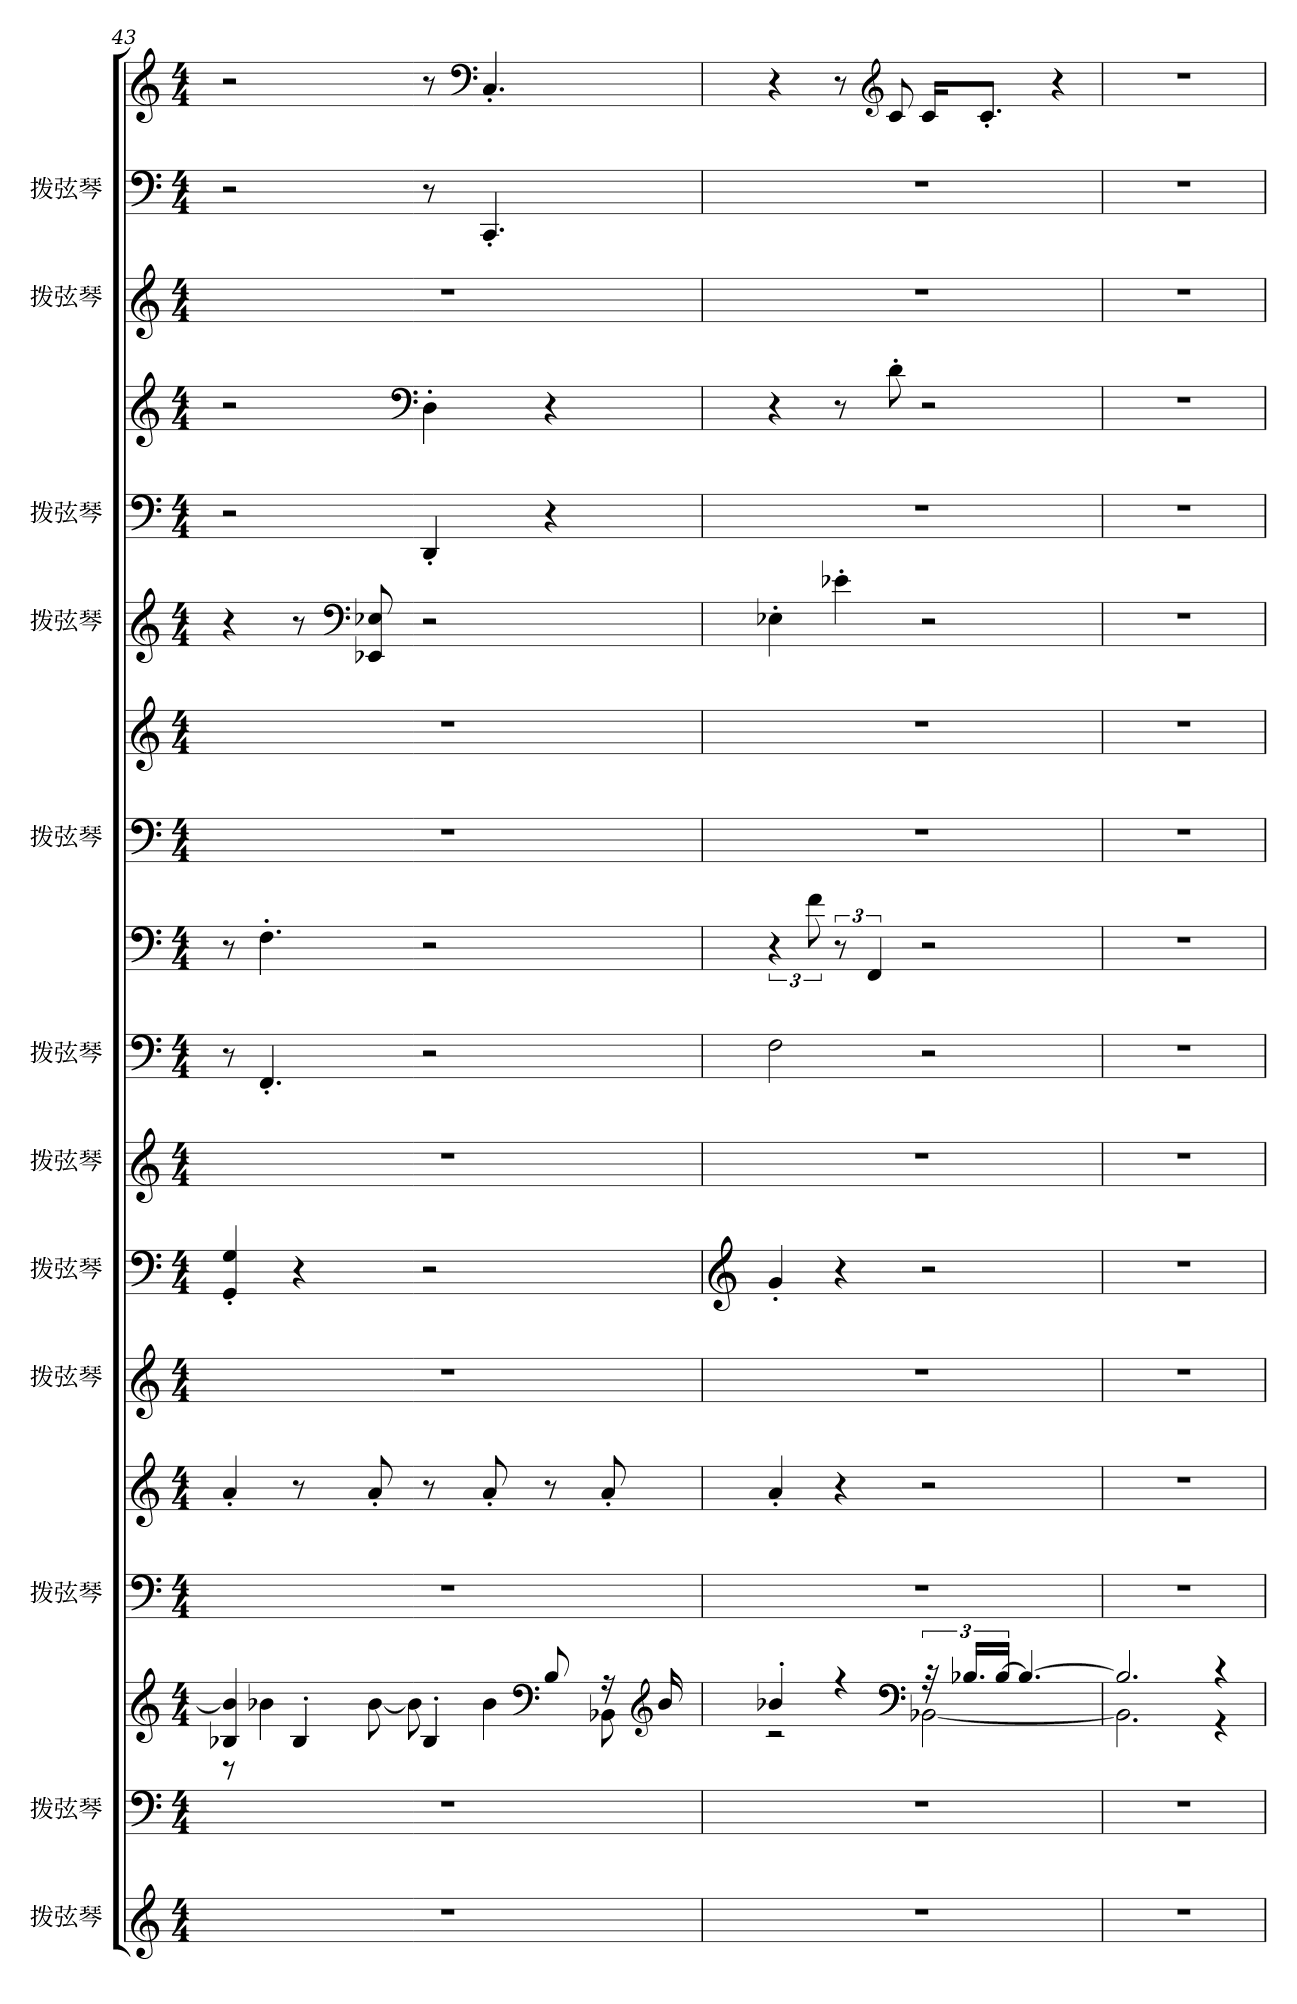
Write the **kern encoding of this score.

**kern	**kern	**kern	**kern	**kern	**kern	**kern	**kern	**kern	**kern	**kern	**kern	**kern	**kern	**kern	**kern	**kern	**kern
*part12	*part11	*part11	*part10	*part10	*part9	*part8	*part7	*part6	*part6	*part5	*part5	*part4	*part3	*part3	*part2	*part1	*part1
*staff18	*staff17	*staff16	*staff15	*staff14	*staff13	*staff12	*staff11	*staff10	*staff9	*staff8	*staff7	*staff6	*staff5	*staff4	*staff3	*staff2	*staff1
*I"拨弦琴	*I"拨弦琴	*	*I"拨弦琴	*	*I"拨弦琴	*I"拨弦琴	*I"拨弦琴	*I"拨弦琴	*	*I"拨弦琴	*	*I"拨弦琴	*I"拨弦琴	*	*I"拨弦琴	*I"拨弦琴	*
!!LO:PB:g=z
*clefG2	*clefF4	*clefG2	*clefF4	*clefG2	*clefG2	*clefF4	*clefG2	*clefF4	*clefF4	*clefF4	*clefG2	*clefG2	*clefF4	*clefG2	*clefG2	*clefF4	*clefG2
*k[]	*k[]	*k[]	*k[]	*k[]	*k[]	*k[]	*k[]	*k[]	*k[]	*k[]	*k[]	*k[]	*k[]	*k[]	*k[]	*k[]	*k[]
*M4/4	*M4/4	*M4/4	*M4/4	*M4/4	*M4/4	*M4/4	*M4/4	*M4/4	*M4/4	*M4/4	*M4/4	*M4/4	*M4/4	*M4/4	*M4/4	*M4/4	*M4/4
=43	=43	=43	=43	=43	=43	=43	=43	=43	=43	=43	=43	=43	=43	=43	=43	=43	=43
*	*	*^	*	*	*	*	*	*	*	*	*	*	*	*	*	*	*
1r	1r	4B-X/ 4b-/]	8r	1r	4a'/	1r	4GG/' 4G/'	1r	8r	8r	1r	1r	4r	2r	2r	1r	2r	2r
.	.	.	4b-X\	.	.	.	.	.	4.FF'/	4.F'\	.	.	.	.	.	.	.	.
.	.	4B-'/	.	.	8r	.	4r	.	.	.	.	.	8r	.	.	.	.	.
*	*	*	*	*	*	*	*	*	*	*	*	*	*clefF4	*	*	*	*	*
.	.	.	[8b-\	.	8a'/	.	.	.	.	.	.	.	8EE-X/ 8E-X/	.	.	.	.	.
*	*	*	*	*	*	*	*	*	*	*	*	*	*	*	*clefF4	*	*	*
.	.	4B-'/	8b-\]	.	8r	.	2r	.	2r	2r	.	.	2r	4DD'/	4D'\	.	8r	8r
*	*	*	*	*	*	*	*	*	*	*	*	*	*	*	*	*	*	*clefF4
.	.	.	4b-\	.	8a'/	.	.	.	.	.	.	.	.	.	.	.	4.CC'/	4.C'/
*	*	*clefF4	*	*	*	*	*	*	*	*	*	*	*	*	*	*	*	*
.	.	8B-/	.	.	8r	.	.	.	.	.	.	.	.	4r	4r	.	.	.
.	.	16r	8BB-X\	.	8a'/	.	.	.	.	.	.	.	.	.	.	.	.	.
*	*	*clefG2	*	*	*	*	*	*	*	*	*	*	*	*	*	*	*	*
.	.	16b-/	.	.	.	.	.	.	.	.	.	.	.	.	.	.	.	.
=44	=44	=44	=44	=44	=44	=44	=44	=44	=44	=44	=44	=44	=44	=44	=44	=44	=44	=44
*	*	*	*	*	*	*	*clefG2	*	*	*	*	*	*	*	*	*	*	*
1r	1r	4b-X'/	2r	1r	4a'/	1r	4g'/	1r	2F\	6r	1r	1r	4E-X'\	1r	4r	1r	1r	4r
.	.	.	.	.	.	.	.	.	.	12f\	.	.	.	.	.	.	.	.
.	.	4r	.	.	4r	.	4r	.	.	12r	.	.	4e-X'\	.	8r	.	.	8r
.	.	.	.	.	.	.	.	.	.	6FF/	.	.	.	.	.	.	.	.
*	*	*	*	*	*	*	*	*	*	*	*	*	*	*	*	*	*	*clefG2
.	.	.	.	.	.	.	.	.	.	.	.	.	.	.	8d'\	.	.	8c/
*	*	*clefF4	*	*	*	*	*	*	*	*	*	*	*	*	*	*	*	*
.	.	48r	[2BB-X\	.	2r	.	2r	.	2r	2r	.	.	2r	.	2r	.	.	16c/KL
.	.	24.B-X/LL	.	.	.	.	.	.	.	.	.	.	.	.	.	.	.	.
.	.	.	.	.	.	.	.	.	.	.	.	.	.	.	.	.	.	8.c'/J
.	.	[24B-/JJ	.	.	.	.	.	.	.	.	.	.	.	.	.	.	.	.
.	.	4.B-/_	.	.	.	.	.	.	.	.	.	.	.	.	.	.	.	.
.	.	.	.	.	.	.	.	.	.	.	.	.	.	.	.	.	.	4r
=45	=45	=45	=45	=45	=45	=45	=45	=45	=45	=45	=45	=45	=45	=45	=45	=45	=45	=45
1r	1r	2.B-/]	2.BB-\]	1r	1r	1r	1r	1r	1r	1r	1r	1r	1r	1r	1r	1r	1r	1r
.	.	4r	4r	.	.	.	.	.	.	.	.	.	.	.	.	.	.	.
*	*	*v	*v	*	*	*	*	*	*	*	*	*	*	*	*	*	*	*
=	=	=	=	=	=	=	=	=	=	=	=	=	=	=	=	=	=
*-	*-	*-	*-	*-	*-	*-	*-	*-	*-	*-	*-	*-	*-	*-	*-	*-	*-
